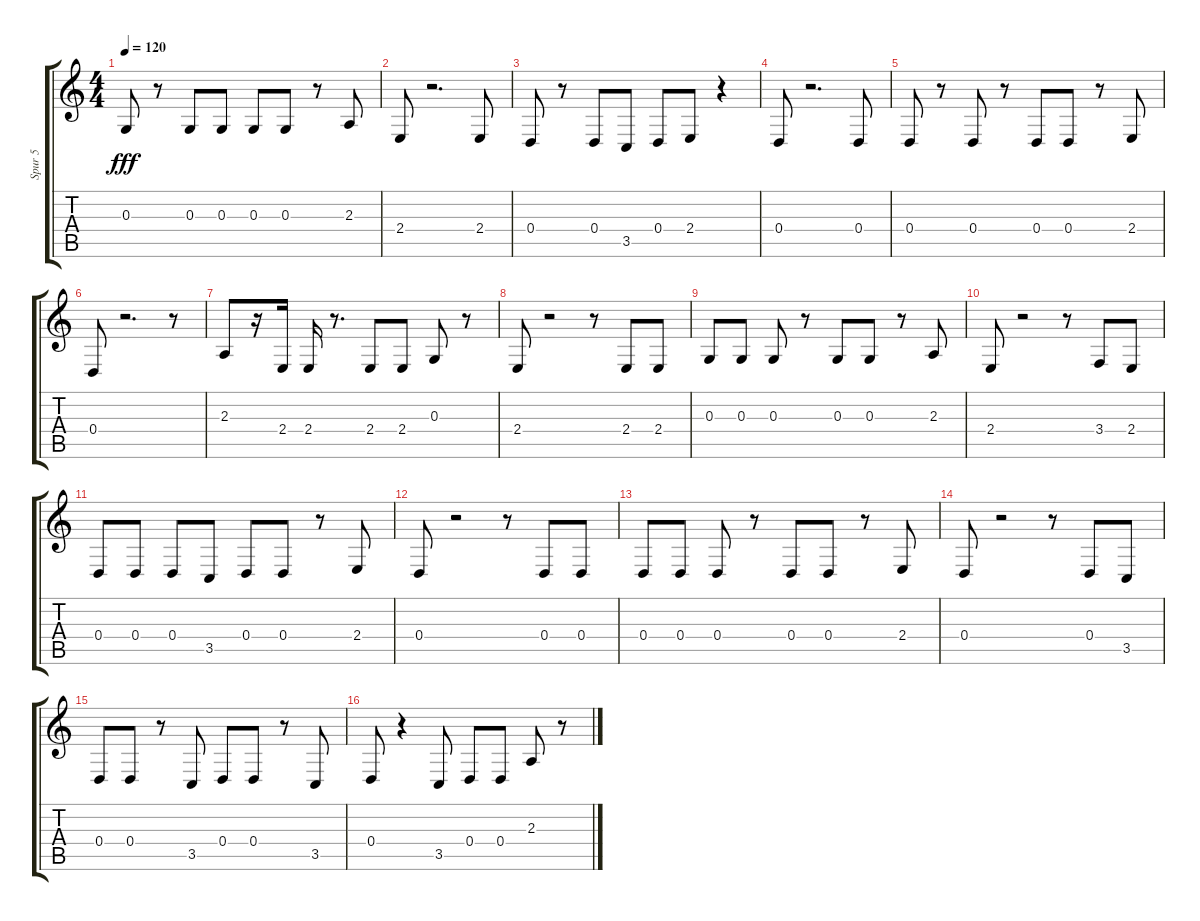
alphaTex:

\track ("Spur 5" "Spur 5") {instrument clavinet}
\staff {score tabs}
\tuning (E4 B3 G3 D3 A2 E2) {hide}
\ts (4 4)
\tempo 120
\clef g2
\ks c
0.3.8{dy fff} r.8 0.3.8 0.3.8 0.3.8 0.3.8 r.8 2.3.8 |
2.4.8 r.2{d} 2.4.8 |
0.4.8 r.8 0.4.8 3.5.8 0.4.8 2.4.8 r.4 |
0.4.8 r.2{d} 0.4.8 |
0.4.8 r.8 0.4.8 r.8 0.4.8 0.4.8 r.8 2.4.8 |
0.4.8 r.2{d} r.8 |
2.3.8 r.16 2.4.16 2.4.16 r.8{d} 2.4.8 2.4.8 0.3.8 r.8 |
2.4.8 r.2 r.8 2.4.8 2.4.8 |
0.3.8 0.3.8 0.3.8 r.8 0.3.8 0.3.8 r.8 2.3.8 |
2.4.8 r.2 r.8 3.4.8 2.4.8 |
0.4.8 0.4.8 0.4.8 3.5.8 0.4.8 0.4.8 r.8 2.4.8 |
0.4.8 r.2 r.8 0.4.8 0.4.8 |
0.4.8 0.4.8 0.4.8 r.8 0.4.8 0.4.8 r.8 2.4.8 |
0.4.8 r.2 r.8 0.4.8 3.5.8 |
0.4.8 0.4.8 r.8 3.5.8 0.4.8 0.4.8 r.8 3.5.8 |
0.4.8 r.4 3.5.8 0.4.8 0.4.8 2.3.8 r.8
